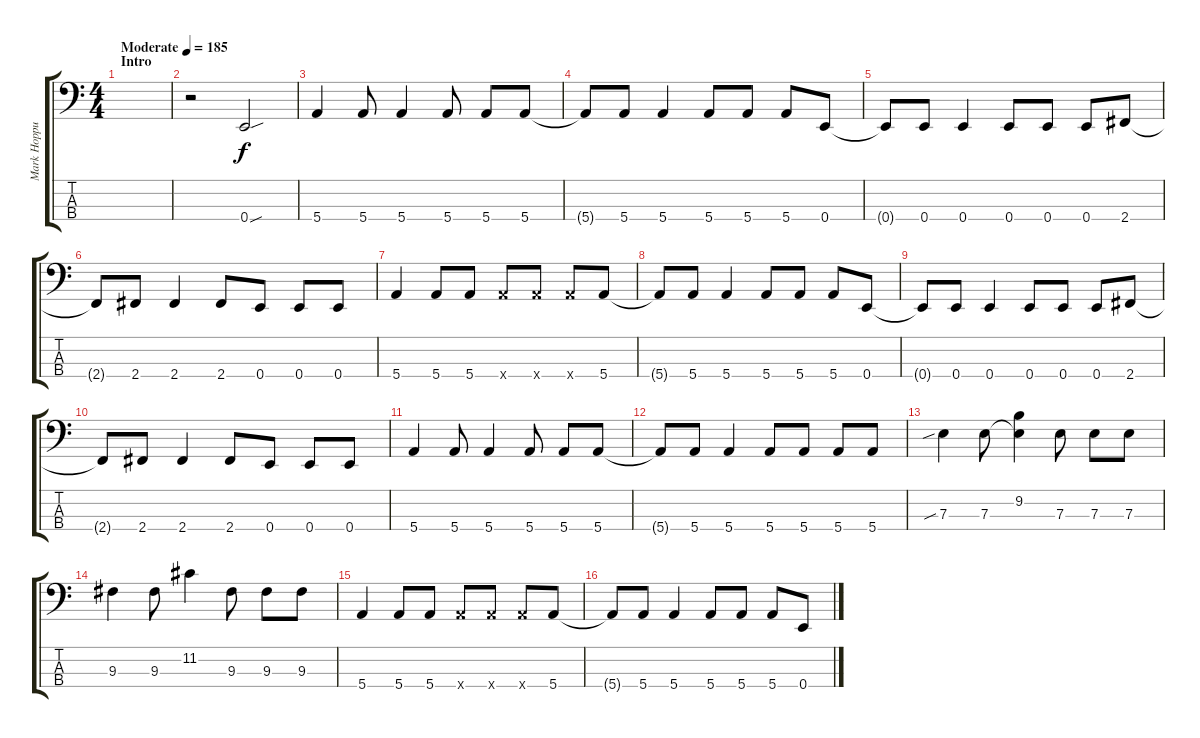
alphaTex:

\track ("Mark Hoppus - Bass" "Mark Hoppu") {instrument electricbasspick}
\staff {score tabs}
\tuning (G2 D2 A1 E1) {hide}
\ts (4 4)
\section ("" "Intro")
\tempo (185 "Moderate")
\clef f4
\ks c
|
r.2 0.4{sou}.2 |
5.4.4 5.4.8 5.4.4 5.4.8 5.4.8 5.4.8 |
5.4{t}.8 5.4.8 5.4.4 5.4.8 5.4.8 5.4.8 0.4.8 |
0.4{t}.8 0.4.8 0.4.4 0.4.8 0.4.8 0.4.8 2.4.8 |
2.4{t}.8 2.4.8 2.4.4 2.4.8 0.4.8 0.4.8 0.4.8 |
5.4.4 5.4.8 5.4.8 5.4{x}.8 5.4{x}.8 5.4{x}.8 5.4.8 |
5.4{t}.8 5.4.8 5.4.4 5.4.8 5.4.8 5.4.8 0.4.8 |
0.4{t}.8 0.4.8 0.4.4 0.4.8 0.4.8 0.4.8 2.4.8 |
2.4{t}.8 2.4.8 2.4.4 2.4.8 0.4.8 0.4.8 0.4.8 |
5.4.4 5.4.8 5.4.4 5.4.8 5.4.8 5.4.8 |
5.4{t}.8 5.4.8 5.4.4 5.4.8 5.4.8 5.4.8 5.4.8 |
7.3{sib}.4 7.3.8 (9.2 7.3{t}).4 7.3.8 7.3.8 7.3.8 |
9.3.4 9.3.8 11.2.4 9.3.8 9.3.8 9.3.8 |
5.4.4 5.4.8 5.4.8 5.4{x}.8 5.4{x}.8 5.4{x}.8 5.4.8 |
5.4{t}.8 5.4.8 5.4.4 5.4.8 5.4.8 5.4.8 0.4.8
